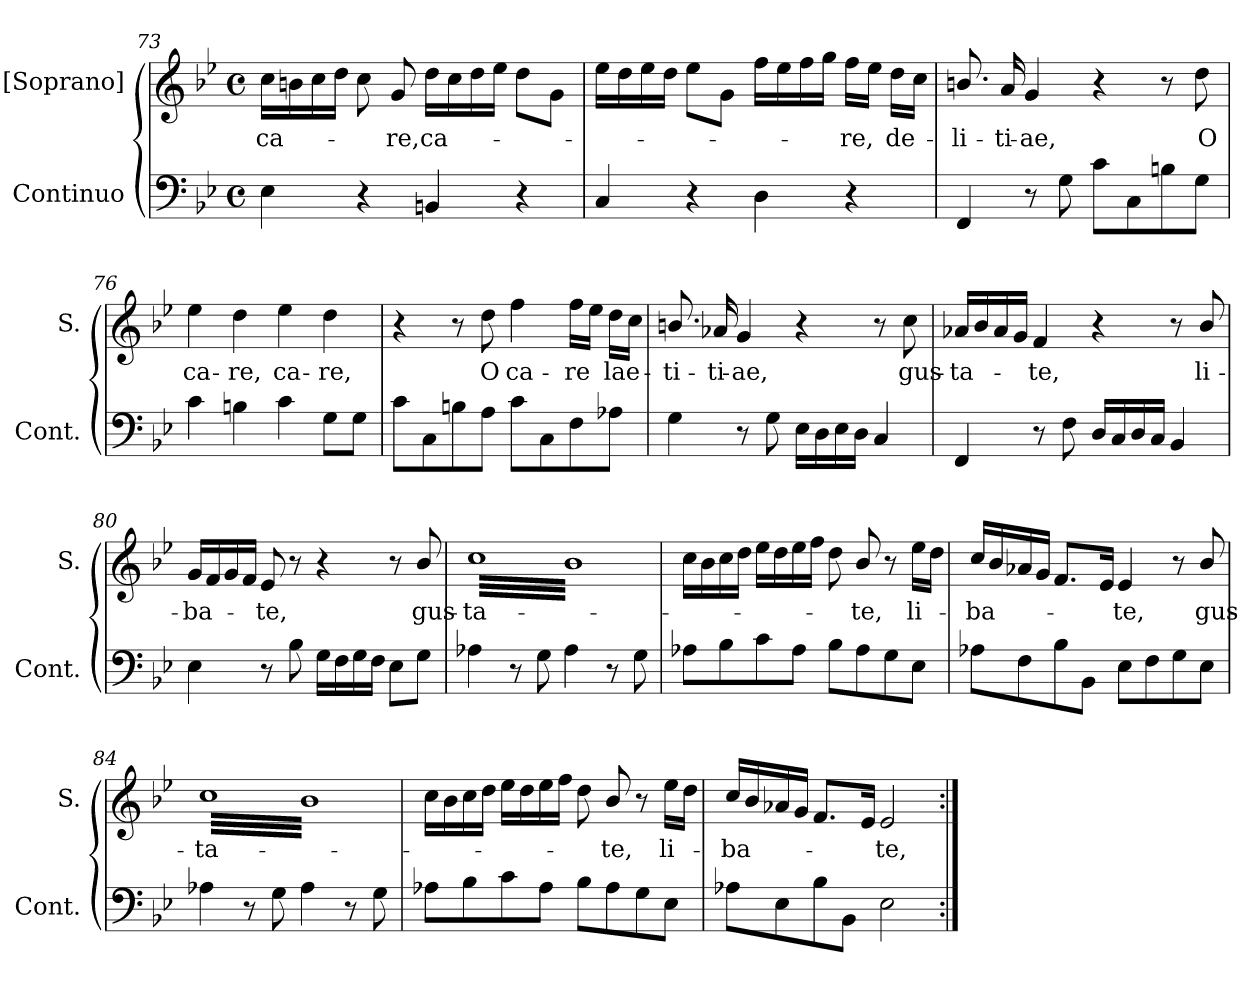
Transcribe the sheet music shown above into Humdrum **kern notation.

**kern	**kern	**text
*part2	*part1	*part1
*staff2	*staff1	*staff1
*I"Continuo	*I"[Soprano]	*
*I'Cont.	*I'S.	*
!!LO:LB:g=z
*clefF4	*clefG2	*
*k[b-e-]	*k[b-e-]	*
*B-:	*B-:	*
*M4/4	*M4/4	*
*met(c)	*met(c)	*
=73	=73	=73
!	!	!LO:LY:b:color=#000000
4E-i\	16cci\LL	ca-
.	16bni\	.
.	16cci\	.
.	16ddi\JJ	.
4r	8cci\	.
!	!	!LO:LY:b:color=#000000
.	8gi/	-re,
!	!	!LO:LY:b:color=#000000
4BBni/	16ddi\LL	ca-
.	16cci\	.
.	16ddi\	.
.	16ee-i\JJ	.
4r	8ddi\L	.
.	8gi\J	.
=74	=74	=74
4Ci/	16ee-i\LL	.
.	16ddi\	.
.	16ee-i\	.
.	16ddi\JJ	.
4r	8ee-i\L	.
.	8gi\J	.
4Di\	16ffi\LL	.
.	16ee-i\	.
.	16ffi\	.
.	16ggi\JJ	.
!	!	!LO:LY:b:color=#000000
4r	16ffi\LL	-re,
.	16ee-i\JJ	.
!	!	!LO:LY:b:color=#000000
.	16ddi\LL	de-
.	16cci\JJ	.
=75	=75	=75
!	!	!LO:LY:b:color=#000000
4FFi/	8.bni/	-li-
!	!	!LO:LY:b:color=#000000
.	16ai/	-ti-
!	!	!LO:LY:b:color=#000000
8r	4gi/	-ae,
8Gi\	.	.
8ci\L	4r	.
8Ci\	.	.
8Bni\	8r	.
!	!	!LO:LY:b:color=#000000
8Gi\J	8ddi\	O
=76	=76	=76
!	!	!LO:LY:b:color=#000000
4ci\	4ee-i\	ca-
!	!	!LO:LY:b:color=#000000
4Bni\	4ddi\	-re,
!	!	!LO:LY:b:color=#000000
4ci\	4ee-i\	ca-
!	!	!LO:LY:b:color=#000000
8Gi\L	4ddi\	-re,
8Gi\J	.	.
!!LO:LB:g=z
=77	=77	=77
8ci\L	4r	.
8Ci\	.	.
8Bni\	8r	.
!	!	!LO:LY:b:color=#000000
8Ai\J	8ddi\	O
!	!	!LO:LY:b:color=#000000
8ci\L	4ffi\	ca-
8Ci\	.	.
!	!	!LO:LY:b:color=#000000
8Fi\	16ffi\LL	-re
.	16ee-i\JJ	.
!	!	!LO:LY:b:color=#000000
8A-Xi\J	16ddi\LL	lae-
.	16cci\JJ	.
=78	=78	=78
!	!	!LO:LY:b:color=#000000
4Gi\	8.bni/	-ti-
!	!	!LO:LY:b:color=#000000
.	16a-Xi/	-ti-
!	!	!LO:LY:b:color=#000000
8r	4gi/	-ae,
8Gi\	.	.
16E-i\LL	4r	.
16Di\	.	.
16E-i\	.	.
16Di\JJ	.	.
4Ci/	8r	.
!	!	!LO:LY:b:color=#000000
.	8cci\	gus-
=79	=79	=79
!	!	!LO:LY:b:color=#000000
4FFi/	16a-Xi/LL	-ta-
.	16b-i/	.
.	16a-i/	.
.	16gi/JJ	.
!	!	!LO:LY:b:color=#000000
8r	4fi/	-te,
8Fi\	.	.
16Di/LL	4r	.
16Ci/	.	.
16Di/	.	.
16Ci/JJ	.	.
4BB-i/	8r	.
!	!	!LO:LY:b:color=#000000
.	8b-i/	li-
=80	=80	=80
!	!	!LO:LY:b:color=#000000
4E-i\	16gi/LL	-ba-
.	16fi/	.
.	16gi/	.
.	16fi/JJ	.
!	!	!LO:LY:b:color=#000000
8r	8e-i/	-te,
8B-i\	8r	.
16Gi\LL	4r	.
16Fi\	.	.
16Gi\	.	.
16Fi\JJ	.	.
8E-i\L	8r	.
!	!	!LO:LY:b:color=#000000
8Gi\J	8b-i/	gus-
!!LO:LB:g=z
=81	=81	=81
!	!	!LO:LY:b:color=#000000
*	*tremolo	*
4A-Xi\	32cciLLL	-ta-
.	32b-i	.
.	32cci	.
.	32b-i	.
.	32cci	.
.	32b-i	.
.	32cci	.
.	32b-i	.
8r	32cci	.
.	32b-i	.
.	32cci	.
.	32b-i	.
8Gi\	32cci	.
.	32b-i	.
.	32cci	.
.	32b-i	.
4A-i\	32cci	.
.	32b-i	.
.	32cci	.
.	32b-i	.
.	32cci	.
.	32b-i	.
.	32cci	.
.	32b-i	.
8r	32cci	.
.	32b-i	.
.	32cci	.
.	32b-i	.
8Gi\	32cci	.
.	32b-i	.
.	32cci	.
.	32b-iJJJ	.
*	*Xtremolo	*
=82	=82	=82
8A-Xi\L	16cci\LL	.
.	.	.
.	16b-i\	.
.	.	.
8B-i\	16cci\	.
.	.	.
.	16ddi\JJ	.
.	.	.
8ci\	16ee-i\LL	.
.	.	.
.	16ddi\	.
.	.	.
8A-i\J	16ee-i\	.
.	.	.
.	16ffi\JJ	.
.	.	.
8B-i\L	8ddi\	.
!	!	!LO:LY:b:color=#000000
8A-i\	8b-i/	-te,
8Gi\	8r	.
!	!	!LO:LY:b:color=#000000
8E-i\J	16ee-i\LL	li-
.	16ddi\JJ	.
=83	=83	=83
!	!	!LO:LY:b:color=#000000
8A-Xi\L	16cci/LL	-ba-
.	16b-i/	.
8Fi\	16a-Xi/	.
.	16gi/JJ	.
8B-i\	8.fi/L	.
8BB-i\J	.	.
.	16e-i/Jk	.
!	!	!LO:LY:b:color=#000000
8E-i\L	4e-i/	-te,
8Fi\	.	.
8Gi\	8r	.
!	!	!LO:LY:b:color=#000000
8E-i\J	8b-i/	gus-
!!LO:LB:g=z
=84	=84	=84
!	!	!LO:LY:b:color=#000000
*	*tremolo	*
4A-Xi\	32cciLLL	-ta-
.	32b-i	.
.	32cci	.
.	32b-i	.
.	32cci	.
.	32b-i	.
.	32cci	.
.	32b-i	.
8r	32cci	.
.	32b-i	.
.	32cci	.
.	32b-i	.
8Gi\	32cci	.
.	32b-i	.
.	32cci	.
.	32b-i	.
4A-i\	32cci	.
.	32b-i	.
.	32cci	.
.	32b-i	.
.	32cci	.
.	32b-i	.
.	32cci	.
.	32b-i	.
8r	32cci	.
.	32b-i	.
.	32cci	.
.	32b-i	.
8Gi\	32cci	.
.	32b-i	.
.	32cci	.
.	32b-iJJJ	.
*	*Xtremolo	*
=85	=85	=85
8A-Xi\L	16cci\LL	.
.	.	.
.	16b-i\	.
.	.	.
8B-i\	16cci\	.
.	.	.
.	16ddi\JJ	.
.	.	.
8ci\	16ee-i\LL	.
.	.	.
.	16ddi\	.
.	.	.
8A-i\J	16ee-i\	.
.	.	.
.	16ffi\JJ	.
.	.	.
8B-i\L	8ddi\	.
!	!	!LO:LY:b:color=#000000
8A-i\	8b-i/	-te,
8Gi\	8r	.
!	!	!LO:LY:b:color=#000000
8E-i\J	16ee-i\LL	li-
.	16ddi\JJ	.
=86	=86	=86
!	!	!LO:LY:b:color=#000000
8A-Xi\L	16cci/LL	-ba-
.	16b-i/	.
8E-i\	16a-i/	.
.	16gi/JJ	.
8B-i\	8.fi/L	.
8BB-i\J	.	.
.	16e-i/Jk	.
!	!	!LO:LY:b:color=#000000
2E-i\	2e-i/	-te,
=:|!	=:|!	=:|!
*-	*-	*-
